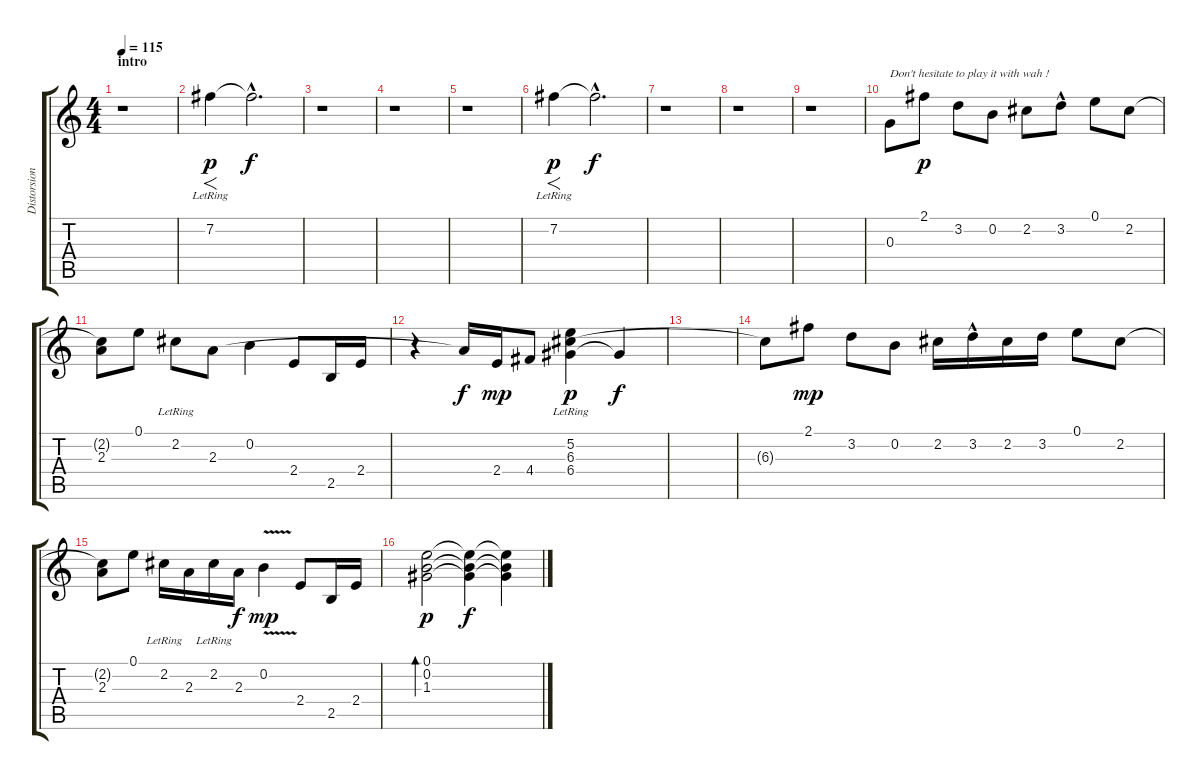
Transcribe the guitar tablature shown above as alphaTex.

\track ("Distorsion" "Distorsion") {instrument distortionguitar}
\staff {score tabs}
\tuning (E4 B3 G3 D3 A2 E2) {hide}
\ts (4 4)
\section ("" "intro")
\tempo 115
\clef g2
\ks c
r.1{dy p instrument distortionguitar} |
7.2{lr}.4{f} 7.2{hac t}.2{d dy f} |
r.1 |
r.1 |
r.1 |
7.2{lr}.4{f dy p} 7.2{hac t}.2{d dy f} |
r.1 |
r.1 |
r.1 |
0.3.8{txt "Don't hesitate to play it with wah !"} 2.1.8{dy p} 3.2.8 0.2.8 2.2.8 3.2{hac}.8 0.1.8 2.2.8 |
(2.2{t} 2.3).8 0.1.8 2.2{lr}.8 2.3.8 0.2.4 2.4.8 2.5.16 2.4.16 |
r.4 2.3{t}.16{dy f} 2.4.16{dy mp} 4.4.8 (5.2 6.3 6.4{lr}).4{dy p} 6.4{t}.4{dy f} |
|
6.3{t}.8 2.1.8{dy mp} 3.2.8 0.2.8 2.2.16 3.2{hac}.16 2.2.16 3.2.16 0.1.8 2.2.8 |
(2.2{t} 2.3).8 0.1.8 2.2{lr}.16 2.3.16 2.2{lr}.16 2.3.16{dy f} 0.2{v}.4{dy mp} 2.4.8 2.5.16 2.4.16 |
(0.1 0.2 1.3).2{bd 480 dy p} (0.1{t} 0.2{t} 1.3{t}).4{dy f} (0.1{t} 0.2{t} 1.3{t}).4
